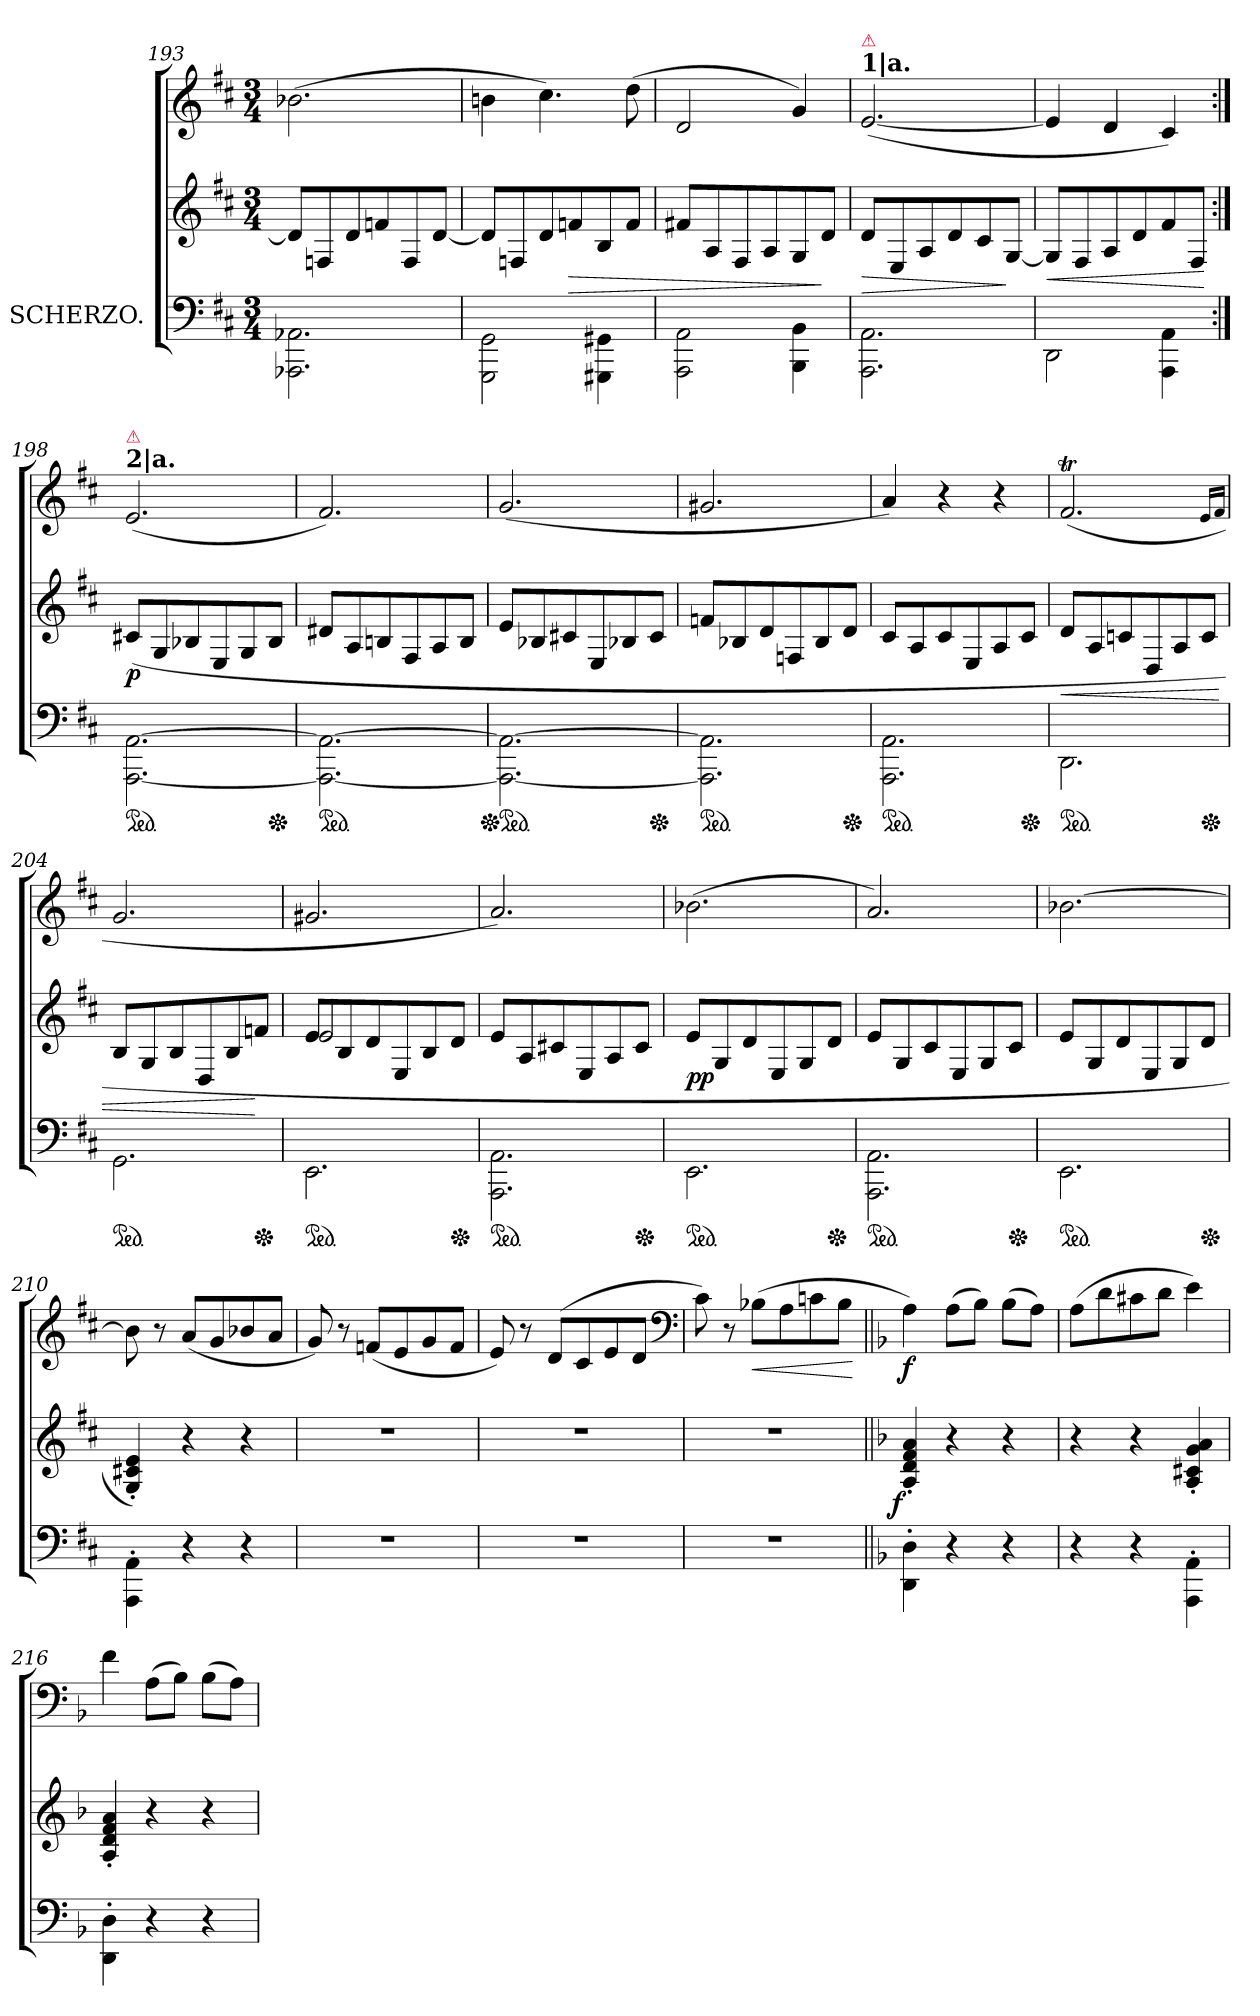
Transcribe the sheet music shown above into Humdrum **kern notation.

**kern	**kern	**dynam	**kern	**dynam
*part2	*part2	*part2	*part1	*part1
*staff3	*staff2	*staff2/3	*staff1	*staff1
*I"SCHERZO.	*	*	*	*
*clefF4	*clefG2	*	*clefG2	*
*k[f#c#]	*k[f#c#]	*	*k[f#c#]	*
*M3/4	*M3/4	*	*M3/4	*
=193	=193	=193	=193	=193
2.AAA-X\ 2.AA-X\	8dL]	.	(>2.b-X!	.
.	8Fn/	.	.	.
.	8d	.	.	.
.	8fn	.	.	.
.	8F/	.	.	.
.	[8dJ	.	.	.
=194	=194	=194	=194	=194
2GGG\ 2GG\	8dL]	.	4bn!	.
.	8Fn/	.	.	.
.	8d	.	4.cc#!)	.
!	!	!LO:HP:b	!	!
.	8fn	>	.	.
4GGG#X\ 4GG#X\	8B	.	.	.
.	8fJ	.	(>8dd!	.
=195	=195	=195	=195	=195
2AAA\ 2AA\	8f#XL	.	2d!	.
.	8A/	.	.	.
.	8F#/	.	.	.
.	8A/	.	.	.
4BBB\ 4BB\	8G/	.	4g!)	.
.	8dJ	]	.	.
=196	=196	=196	=196	=196
!	!	!	!LO:TX:a:B:t=1|a.	!
!	!	!	!LO:TX:a:color=crimson:t=⚠	!
!	!	!LO:HP:b	!	!
2.AAA\ 2.AA\	8dL	>	(<[2.e!	.
.	8E/	.	.	.
.	8A/	.	.	.
.	8d	.	.	.
.	8c#	.	.	.
.	[8G/J	]	.	.
=197	=197	=197	=197	=197
!	!	!LO:HP:b	!	!
2DD\	8G/L]	<	4e!]	.
.	8F#/	.	.	.
.	8A/	.	4d!	.
.	8d	.	.	.
4AAA\ 4AA\	8f#	.	4c#!)	.
.	8F#/J	.	.	.
.	.	[	.	.
=198:|!	=198:|!	=198:|!	=198:|!	=198:|!
!	!	!	!LO:TX:a:B:t=2|a.	!
!	!	!	!LO:TX:a:color=crimson:t=⚠	!
*ped	*	*	*	*
[<2.AAA\ [<2.AA\	(>8c#XL	p	(<2.e!	.
.	8G/	.	.	.
.	8B-X	.	.	.
.	8E/	.	.	.
.	8G/	.	.	.
*Xped	*	*	*	*
.	8B-/J	.	.	.
=199	=199	=199	=199	=199
*ped	*	*	*	*
2.AAA_<\ 2.AA_<\	8d#XL	.	2.f#!)	.
.	8A/	.	.	.
.	8Bn/	.	.	.
.	8F#/	.	.	.
.	8A/	.	.	.
.	8B/J	.	.	.
=200	=200	=200	=200	=200
*Xped	*	*	*	*
*ped	*	*	*	*
2.AAA_\ 2.AA_\	8eL	.	(<2.g!	.
.	8B-X	.	.	.
.	8c#X	.	.	.
.	8E/	.	.	.
.	8B-X	.	.	.
*Xped	*	*	*	*
.	8c#J	.	.	.
=201	=201	=201	=201	=201
*ped	*	*	*	*
2.AAA]\ 2.AA]\	8fnL	.	2.g#X!	.
.	8B-X	.	.	.
.	8d	.	.	.
.	8Fn/	.	.	.
.	8B-	.	.	.
*Xped	*	*	*	*
.	8dJ	.	.	.
=202	=202	=202	=202	=202
*ped	*	*	*	*
2.AAA\ 2.AA\	8c#L	.	4a!)	.
.	8A/	.	.	.
.	8c#	.	4r	.
.	8E/	.	.	.
.	8A/	.	4r	.
*Xped	*	*	*	*
.	8c#J	.	.	.
=203	=203	=203	=203	=203
!	!	!LO:HP:b	!	!
*ped	*	*	*	*
2.DD\	8dL	<	(<2.f#t!	.
.	8A/	.	.	.
.	8cn	.	.	.
.	8D/	.	.	.
.	8A/	.	.	.
*Xped	*	*	*	*
.	8cJ	.	.	.
.	.	.	16qqe!/LL	.
.	.	.	16qqf#!/JJ	.
=204	=204	=204	=204	=204
*ped	*	*	*	*
2.GG\	8B/L	.	2.gTTT!	.
.	8G/	.	.	.
.	8B/	.	.	.
.	8D/	.	.	.
.	8B/	.	.	.
*Xped	*	*	*	*
.	8fnJ	[	.	.
=205	=205	=205	=205	=205
!	!LO:N:vis=2	!	!	!
*	*^	*	*	*
*ped	*	*	*	*	*
2.EE\	8e	2e/	.	2.g#X!	.
.	8B/	.	.	.	.
.	8d	.	.	.	.
.	8E/	.	.	.	.
.	8B/	4rgyy	.	.	.
*Xped	*	*	*	*	*
.	8dJ	.	.	.	.
*	*v	*v	*	*	*
=206	=206	=206	=206	=206
*ped	*	*	*	*
2.AAA\ 2.AA\	8eL	.	2.a!)	.
.	8A/	.	.	.
.	8c#X	.	.	.
.	8E/	.	.	.
.	8A/	.	.	.
*Xped	*	*	*	*
.	8c#J	.	.	.
=207	=207	=207	=207	=207
*ped	*	*	*	*
2.EE\	8eL	pp	(<2.b-X!\	.
.	8G/	.	.	.
.	8d	.	.	.
.	8E/	.	.	.
.	8G/	.	.	.
*Xped	*	*	*	*
.	8dJ	.	.	.
=208	=208	=208	=208	=208
*ped	*	*	*	*
2.AAA\ 2.AA\	8eL	.	2.a!)	.
.	8G/	.	.	.
.	8c#	.	.	.
.	8E/	.	.	.
.	8G/	.	.	.
*Xped	*	*	*	*
.	8c#J	.	.	.
=209	=209	=209	=209	=209
*ped	*	*	*	*
2.EE\	8eL	.	[2.b-X!	.
.	8G/	.	.	.
.	8d	.	.	.
.	8E/	.	.	.
.	8G/	.	.	.
*Xped	*	*	*	*
.	8dJ	.	.	.
=210	=210	=210	=210	=210
4AAA'<\ 4AA'<\	4G'>/ 4c#X'>/ 4e'>/)	.	8b-!]	.
.	.	.	8r	.
4r	4r	.	(<8a!/L	.
.	.	.	8g!	.
4r	4r	.	8b-X!	.
.	.	.	8a!J	.
=211	=211	=211	=211	=211
2.rF	2.rdd	.	8g!)	.
.	.	.	8r	.
.	.	.	(<8fn!L	.
.	.	.	8e!	.
.	.	.	8g!	.
.	.	.	8f!J	.
=212	=212	=212	=212	=212
2.rF	2.rdd	.	8e!)	.
.	.	.	8r	.
.	.	.	(>8d!L	.
.	.	.	8c#!	.
.	.	.	8e!	.
.	.	.	8d!J	.
*	*	*	*clefF4	*
=213	=213	=213	=213	=213
2.rF	2.rdd	.	8c#!)	.
.	.	.	8r	.
!	!	!	!	!LO:HP:b
.	.	.	(>8B-X!\L	<
.	.	.	8A!	.
.	.	.	8cn!	.
.	.	.	8B-!J	.
.	.	.	.	[
=214||	=214||	=214||	=214||	=214||
*k[b-]	*k[b-]	*	*k[b-]	*
!	!	!LO:DY:rj	!	!
4DD'<\ 4D'<\	4A'>/ 4d'>/ 4f'>/ 4a'>/	f	4A!)	f
4r	4r	.	(>8A!\L	.
.	.	.	8B-!J)	.
4r	4r	.	(>8B-!\L	.
.	.	.	8A!J)	.
=215	=215	=215	=215	=215
4r	4r	.	(>8A!\L	.
.	.	.	8d!	.
4r	4r	.	8c#X!	.
.	.	.	8d!J	.
4AAA'<\ 4AA'<\	4A'>/ 4c#X'>/ 4g'>/ 4a'>/	.	4e!)	.
=216	=216	=216	=216	=216
4DD'<\ 4D'<\	4A'>/ 4d'>/ 4f'>/ 4a'>/	.	4f!	.
4r	4r	.	(>8A!\L	.
.	.	.	8B-!J)	.
4r	4r	.	(>8B-!\L	.
.	.	.	8A!J)	.
=	=	=	=	=
*-	*-	*-	*-	*-
